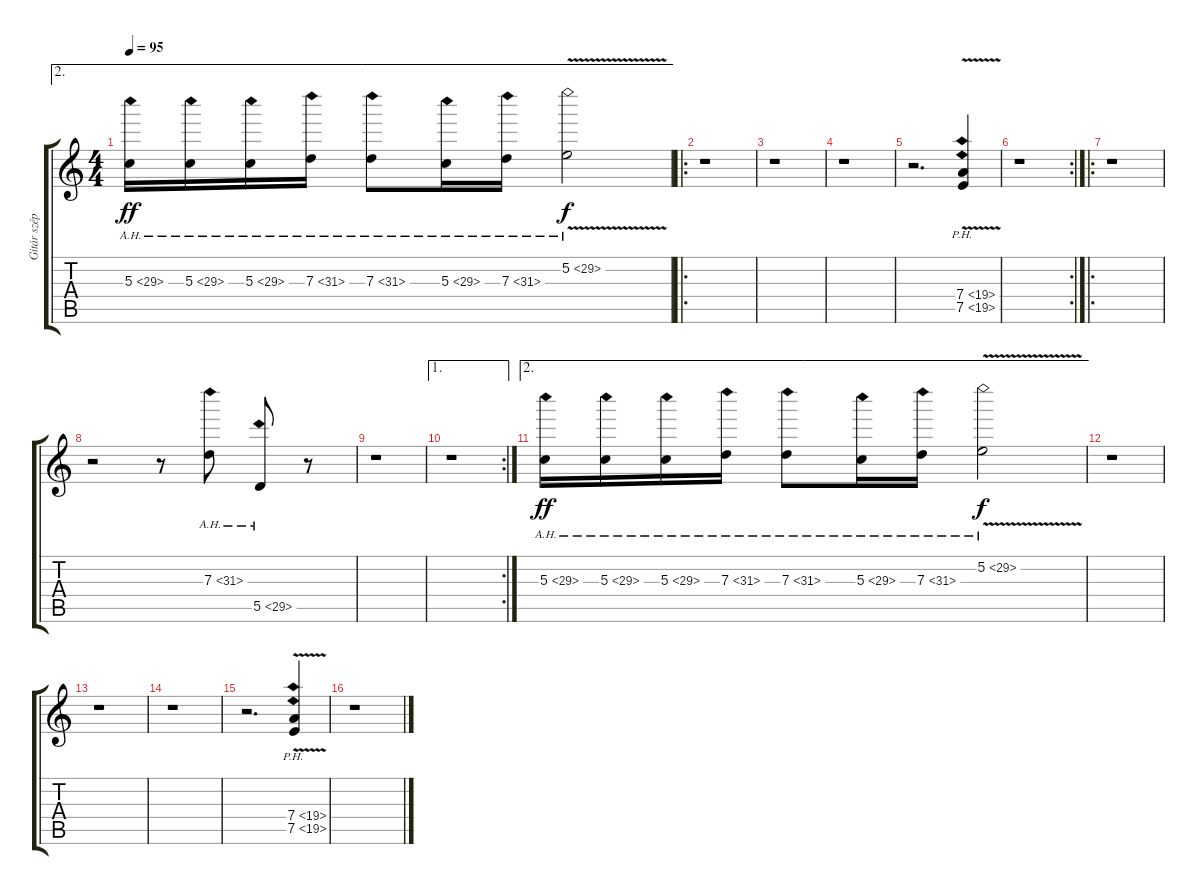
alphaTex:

\track ("Gitár szépítés" "Gitár szép") {instrument distortionguitar}
\staff {score tabs}
\tuning (E4 B3 G3 D3 A2 E2) {hide}
\ae 2
\ts (4 4)
\tempo 95
\clef g2
\ks c
5.3{ah 24}.16{dy ff} 5.3{ah 24}.16 5.3{ah 24}.16 7.3{ah 24}.16 7.3{ah 24}.8 5.3{ah 24}.16 7.3{ah 24}.16 5.2{ah 24 v}.2{dy f} |
\ro
r.1 |
r.1 |
r.1 |
r.2{d} (7.4{ph 12 v} 7.5{ph 12 v}).4 |
\rc 2
r.1 |
\ro
r.1 |
r.2 r.8 7.3{ah 24}.8 5.5{ah 24}.8 r.8 |
r.1 |
\ae 1
\rc 2
r.1 |
\ae 2
5.3{ah 24}.16{dy ff} 5.3{ah 24}.16 5.3{ah 24}.16 7.3{ah 24}.16 7.3{ah 24}.8 5.3{ah 24}.16 7.3{ah 24}.16 5.2{ah 24 v}.2{dy f} |
r.1 |
r.1 |
r.1 |
r.2{d} (7.4{ph 12 v} 7.5{ph 12 v}).4 |
r.1
